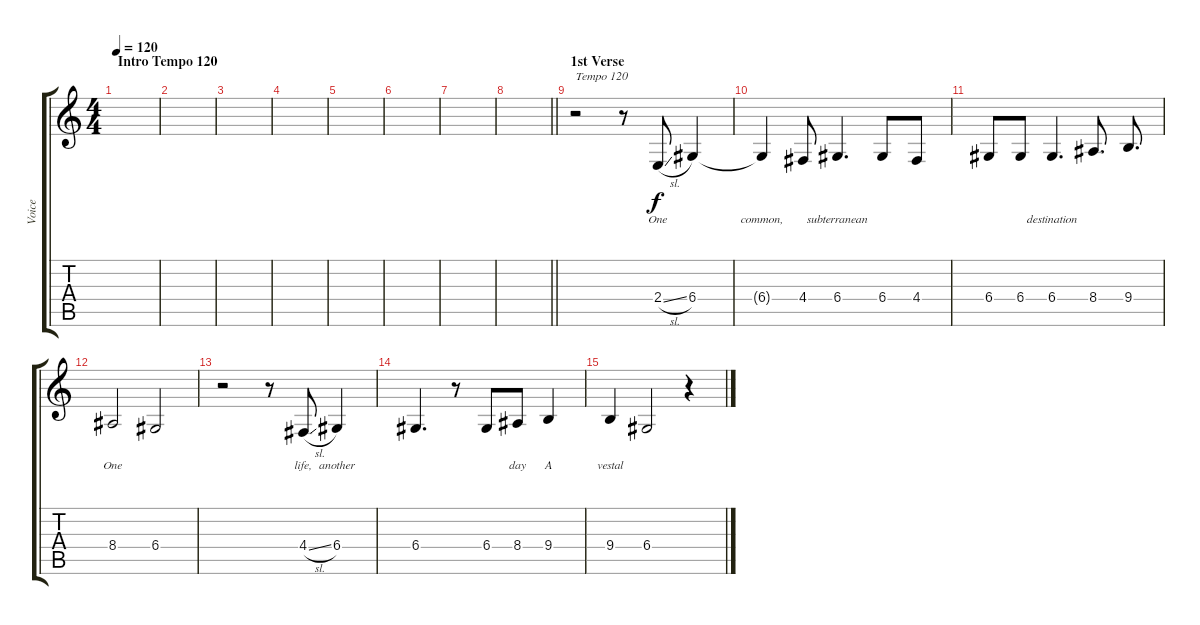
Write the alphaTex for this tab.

\track ("Voice" "Voice") {instrument flute}
\staff {score tabs}
\tuning (E4 B3 G3 D3 A2 E2) {hide}
\ts (4 4)
\section ("" "Intro Tempo 120")
\tempo 120
\clef g2
\ks c
|
|
|
|
|
|
|
\barLineRight lightlight
|
\section ("" "1st Verse")
r.2{txt "Tempo 120"} r.8 2.4{sl}.8{lyrics (0 "One") lyrics (1 "") lyrics (2 "") lyrics (3 "") lyrics (4 "")} 6.4.4{lyrics (0 "") lyrics (1 "") lyrics (2 "") lyrics (3 "") lyrics (4 "")} |
6.4{t}.4{lyrics (0 "common,") lyrics (1 "") lyrics (2 "") lyrics (3 "") lyrics (4 "")} 4.4.8{lyrics (0 "") lyrics (1 "") lyrics (2 "") lyrics (3 "") lyrics (4 "")} 6.4.4{d lyrics (0 "subterranean") lyrics (1 "") lyrics (2 "") lyrics (3 "") lyrics (4 "")} 6.4.8{lyrics (0 "") lyrics (1 "") lyrics (2 "") lyrics (3 "") lyrics (4 "")} 4.4.8{lyrics (0 "") lyrics (1 "") lyrics (2 "") lyrics (3 "") lyrics (4 "")} |
6.4.8{lyrics (0 "") lyrics (1 "") lyrics (2 "") lyrics (3 "") lyrics (4 "")} 6.4.8{lyrics (0 "") lyrics (1 "") lyrics (2 "") lyrics (3 "") lyrics (4 "")} 6.4.4{d lyrics (0 "destination") lyrics (1 "") lyrics (2 "") lyrics (3 "") lyrics (4 "")} 8.4.8{d lyrics (0 "") lyrics (1 "") lyrics (2 "") lyrics (3 "") lyrics (4 "")} 9.4.8{d lyrics (0 "") lyrics (1 "") lyrics (2 "") lyrics (3 "") lyrics (4 "")} |
8.4.2{lyrics (0 "One") lyrics (1 "") lyrics (2 "") lyrics (3 "") lyrics (4 "")} 6.4.2{lyrics (0 "") lyrics (1 "") lyrics (2 "") lyrics (3 "") lyrics (4 "")} |
r.2 r.8 4.4{sl}.8{lyrics (0 "life,") lyrics (1 "") lyrics (2 "") lyrics (3 "") lyrics (4 "")} 6.4.4{lyrics (0 "another") lyrics (1 "") lyrics (2 "") lyrics (3 "") lyrics (4 "")} |
6.4.4{d lyrics (0 "") lyrics (1 "") lyrics (2 "") lyrics (3 "") lyrics (4 "")} r.8 6.4.8{lyrics (0 "") lyrics (1 "") lyrics (2 "") lyrics (3 "") lyrics (4 "")} 8.4.8{lyrics (0 "day") lyrics (1 "") lyrics (2 "") lyrics (3 "") lyrics (4 "")} 9.4.4{lyrics (0 "A") lyrics (1 "") lyrics (2 "") lyrics (3 "") lyrics (4 "")} |
9.4.4{lyrics (0 "vestal") lyrics (1 "") lyrics (2 "") lyrics (3 "") lyrics (4 "")} 6.4.2{lyrics (0 "") lyrics (1 "") lyrics (2 "") lyrics (3 "") lyrics (4 "")} r.4
